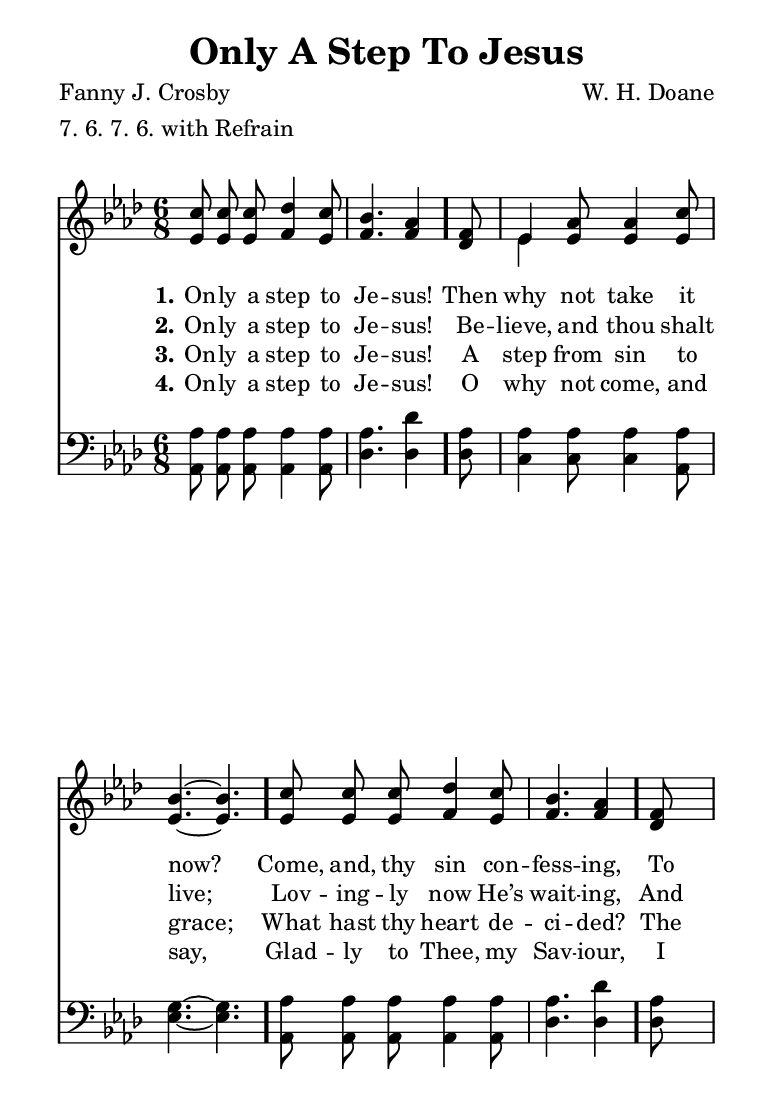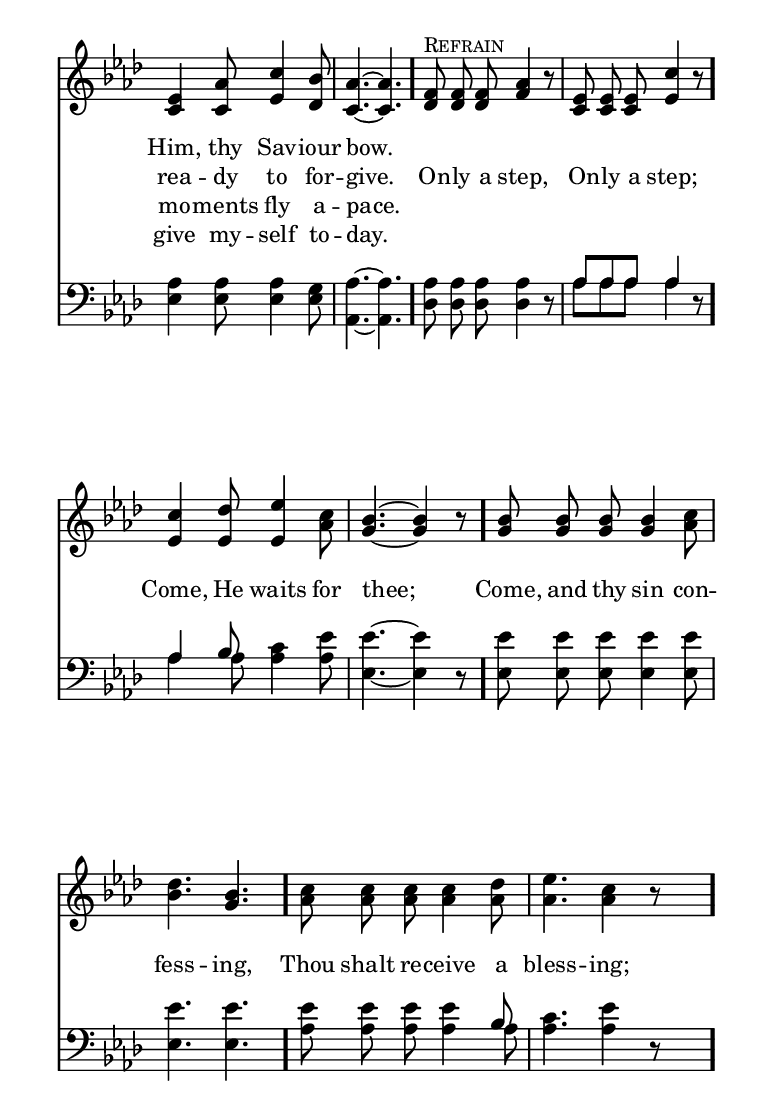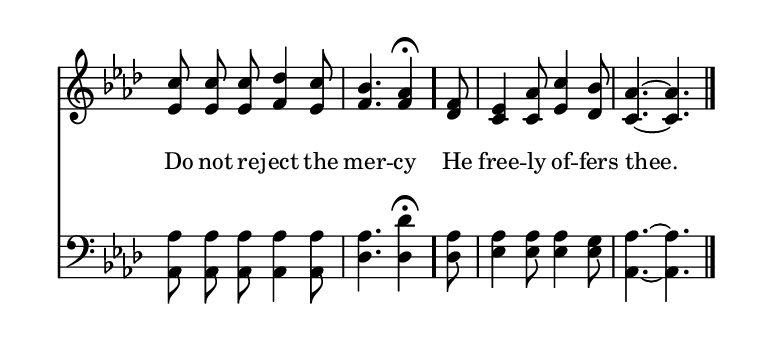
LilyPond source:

\include "common/global.ily"
\paper {
  \include "common/paper.ily"
}

\header{
  hymnnumber = "113"
  title = "Only A Step To Jesus"
  tunename = ""
  meter = "7. 6. 7. 6. with Refrain"
  poet = "Fanny J. Crosby"
  composer = "W. H. Doane"
  %copyright = ""
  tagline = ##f
}

% for fermata in MIDI
ta = { \tempo 4=80 }
tb = { \tempo 4=40 }

patternAA = { \ta c8 c8 c8 c4 c8 | c4. c4 }
patternAB = { \ta c8 c8 c8 c4 c8 | c4. c4. }
patternAC = { \ta c8 c8 c8 c4 c8 | c4. c4 }
patternAD = { \ta c8 c8 c8 c4 c8 | c4. \tb c4 }

patternBA = { \ta c8 | c4 c8 c4 c8 | c4. ~ c4. }

patternCA = { \ta c8 c8 c8 c4 c8 }
patternCB = { \ta c4 c8 c4 c8 | c4. ~ c4 c8 }

global = {
  \include "common/overrides.ily"
  \override Staff.TimeSignature.style = #'numbered
  \time 6/8
  \override Score.MetronomeMark.transparent = ##t % hide all fermata changes too
  \ta
  \key aes \major
  %\partial 4
  \autoBeamOff
}

notesSoprano = {
\global
\relative c'' {

  \changePitch \patternAA { c c c des c | bes aes }
  \changePitch \patternBA { f | ees aes aes c | bes bes }
  \changePitch \patternAA { c c c des c | bes aes }
  \changePitch \patternBA { f | ees aes c bes | aes aes }

  << s^\markup { \small \caps "Refrain" }
  \changePitch \patternCA { f f f aes r | ees ees ees c' r } >>
  \changePitch \patternCB { c des ees c | bes bes r }
  \changePitch \patternAB { bes bes bes bes c | des bes }
  \changePitch \patternAC { c c c c des | ees c r }
  \changePitch \patternAD { c c c des c | bes aes \fermata }
  \changePitch \patternBA { f | ees aes c bes | aes aes }

  \bar "|."

}
}

notesAlto = {
\global
\relative e' {

  \changePitch \patternAA { ees ees ees f ees | f f }
  \changePitch \patternBA { des | ees ees ees ees | ees ees }
  \changePitch \patternAA { ees ees ees f ees | f f }
  \changePitch \patternBA { des | c c ees des | c c }

  \changePitch \patternCA { des des des f r | c c c ees r }
  \changePitch \patternCB { ees ees ees aes | g g r }
  \changePitch \patternAB { g g g g aes | bes g }
  \changePitch \patternAC { aes aes aes aes aes | aes aes r }
  \changePitch \patternAA { ees ees ees f ees | f f }
  \changePitch \patternBA { des | c c ees des | c c }

}
}

notesTenor = {
\global
\relative a {

  \changePitch \patternAA { aes aes aes aes aes | aes des }
  \changePitch \patternBA { aes | aes aes aes aes | g g }
  \changePitch \patternAA { aes aes aes aes aes | aes des }
  \changePitch \patternBA { aes | aes aes aes g | aes aes }

  \changePitch \patternCA { aes aes aes aes r | aes aes aes aes r }
  \changePitch \patternCB { aes bes c ees | ees ees r }
  \changePitch \patternAB { ees ees ees ees ees | ees ees }
  \changePitch \patternAC { ees ees ees ees bes | c ees r }
  \changePitch \patternAA { aes, aes aes aes aes | aes des }
  \changePitch \patternBA { aes | aes aes aes g | aes aes }

}
}

notesBass = {
\global
\relative f, {

  \changePitch \patternAA { aes aes aes aes aes | des des }
  \changePitch \patternBA { des | c c c aes | ees' ees }
  \changePitch \patternAA { aes, aes aes aes aes | des des }
  \changePitch \patternBA { des | ees ees ees ees | aes, aes }

  \changePitch \patternCA { des des des des r | aes' aes aes aes r }
  \changePitch \patternCB { aes aes aes aes | ees ees r }
  \changePitch \patternAB { ees ees ees ees ees | ees ees }
  \changePitch \patternAC { aes aes aes aes aes | aes aes r }
  \changePitch \patternAA { aes, aes aes aes aes | des des \fermata }
  \changePitch \patternBA { des | ees ees ees ees | aes, aes }

}
}

Refrain = \lyricmode {

On -- ly a step, On -- ly a step; \bar "."
Come, He waits for thee; \bar "."
Come, and thy sin con -- fess -- ing, \bar "."
Thou shalt re -- ceive a bless -- ing; \bar "."
Do not re -- ject the mer -- cy \bar "."
He free -- ly of -- fers thee. \bar "."

}

wordsA = \lyricmode {
\set stanza = "1."

On -- ly a step to Je -- sus! \bar "."
Then why not take it now? \bar "."
Come, and, thy sin con -- fess -- ing, \bar "."
To Him, thy Sav -- iour bow. \bar "." % original has "Thy"

}

wordsB = \lyricmode {
\set stanza = "2."

On -- ly a step to Je -- sus!
Be -- lieve, and thou shalt live;
Lov -- ing -- ly now He’s wait -- ing,
And rea -- dy to for -- give.

\Refrain

}

wordsC = \lyricmode {
\set stanza = "3."

On -- ly a step to Je -- sus!
A step from sin to grace;
What hast thy heart de -- ci -- ded?
The mo -- ments fly a -- pace.

}

wordsD = \lyricmode {
\set stanza = "4."

On -- ly a step to Je -- sus!
O why not come, and say,
Glad -- ly to Thee, my Sav -- iour,
I give my -- self to -- day.

}

\score {
  \context ChoirStaff <<
    \context Staff = upper <<
      \set ChoirStaff.systemStartDelimiter = #'SystemStartBar
      \set ChoirStaff.printPartCombineTexts = ##f
      \partcombine #'(2 . 9) \notesSoprano \notesAlto
      \context NullVoice = sopranos { \voiceOne << \notesSoprano >> }
      \context NullVoice = altos { \voiceTwo << \notesAlto >> }
      \context Lyrics = one   \lyricsto sopranos \wordsA
      \context Lyrics = two   \lyricsto sopranos \wordsB
      \context Lyrics = three \lyricsto sopranos \wordsC
      \context Lyrics = four  \lyricsto sopranos \wordsD
    >>
    \context Staff = men <<
      \clef bass
      \set ChoirStaff.printPartCombineTexts = ##f
      \partcombine #'(2 . 9) \notesTenor \notesBass
      \context NullVoice = tenors { \voiceOne << \notesTenor >> }
      \context NullVoice = basses { \voiceTwo << \notesBass >> }
    >>
  >>
  \layout {
    \include "common/layout.ily"
  }
  \midi{
    \include "common/midi.ily"
  }
}

\version "2.19.49"  % necessary for upgrading to future LilyPond versions.

% vi:set et ts=2 sw=2 ai nocindent syntax=lilypond:
